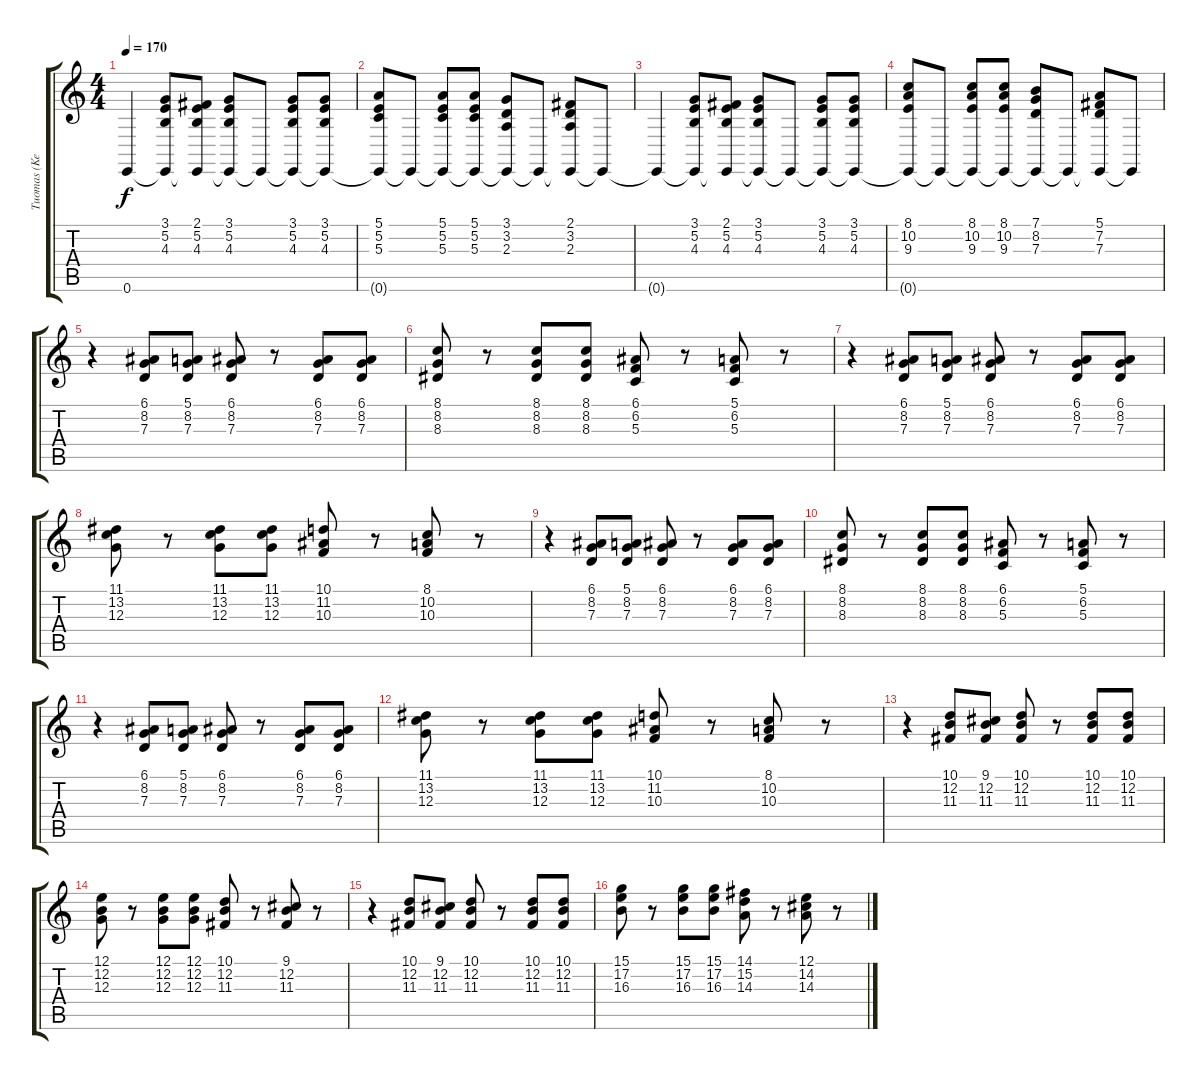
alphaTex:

\track ("Tuomas (Keyboard 1)" "Tuomas (Ke") {instrument stringensemble1}
\staff {score tabs}
\tuning (E4 B3 G3 D3 A2 E2) {hide}
\ts (4 4)
\tempo 170
\clef g2
\ks c
0.6{t}.4{dy f} (3.1 5.2 4.3 0.6{t}).8 (2.1 5.2 4.3 0.6{t}).8 (3.1 5.2 4.3 0.6{t}).8 0.6{t}.8 (3.1 5.2 4.3 0.6{t}).8 (3.1 5.2 4.3 0.6{t}).8 |
(5.1 5.2 5.3 0.6{t}).8 0.6{t}.8 (5.1 5.2 5.3 0.6{t}).8 (5.1 5.2 5.3 0.6{t}).8 (3.1 3.2 2.3 0.6{t}).8 0.6{t}.8 (2.1 3.2 2.3 0.6{t}).8 0.6{t}.8 |
0.6{t}.4 (3.1 5.2 4.3 0.6{t}).8 (2.1 5.2 4.3 0.6{t}).8 (3.1 5.2 4.3 0.6{t}).8 0.6{t}.8 (3.1 5.2 4.3 0.6{t}).8 (3.1 5.2 4.3 0.6{t}).8 |
(8.1 10.2 9.3 0.6{t}).8 0.6{t}.8 (8.1 10.2 9.3 0.6{t}).8 (8.1 10.2 9.3 0.6{t}).8 (7.1 8.2 7.3 0.6{t}).8 0.6{t}.8 (5.1 7.2 7.3 0.6{t}).8 0.6{t}.8 |
r.4 (6.1 8.2 7.3).8 (5.1 8.2 7.3).8 (6.1 8.2 7.3).8 r.8 (6.1 8.2 7.3).8 (6.1 8.2 7.3).8 |
(8.1 8.2 8.3).8 r.8 (8.1 8.2 8.3).8 (8.1 8.2 8.3).8 (6.1 6.2 5.3).8 r.8 (5.1 6.2 5.3).8 r.8 |
r.4 (6.1 8.2 7.3).8 (5.1 8.2 7.3).8 (6.1 8.2 7.3).8 r.8 (6.1 8.2 7.3).8 (6.1 8.2 7.3).8 |
(11.1 13.2 12.3).8 r.8 (11.1 13.2 12.3).8 (11.1 13.2 12.3).8 (10.1 11.2 10.3).8 r.8 (8.1 10.2 10.3).8 r.8 |
r.4 (6.1 8.2 7.3).8 (5.1 8.2 7.3).8 (6.1 8.2 7.3).8 r.8 (6.1 8.2 7.3).8 (6.1 8.2 7.3).8 |
(8.1 8.2 8.3).8 r.8 (8.1 8.2 8.3).8 (8.1 8.2 8.3).8 (6.1 6.2 5.3).8 r.8 (5.1 6.2 5.3).8 r.8 |
r.4 (6.1 8.2 7.3).8 (5.1 8.2 7.3).8 (6.1 8.2 7.3).8 r.8 (6.1 8.2 7.3).8 (6.1 8.2 7.3).8 |
(11.1 13.2 12.3).8 r.8 (11.1 13.2 12.3).8 (11.1 13.2 12.3).8 (10.1 11.2 10.3).8 r.8 (8.1 10.2 10.3).8 r.8 |
r.4 (10.1 12.2 11.3).8 (9.1 12.2 11.3).8 (10.1 12.2 11.3).8 r.8 (10.1 12.2 11.3).8 (10.1 12.2 11.3).8 |
(12.1 12.2 12.3).8 r.8 (12.1 12.2 12.3).8 (12.1 12.2 12.3).8 (10.1 12.2 11.3).8 r.8 (9.1 12.2 11.3).8 r.8 |
r.4 (10.1 12.2 11.3).8 (9.1 12.2 11.3).8 (10.1 12.2 11.3).8 r.8 (10.1 12.2 11.3).8 (10.1 12.2 11.3).8 |
(15.1 17.2 16.3).8 r.8 (15.1 17.2 16.3).8 (15.1 17.2 16.3).8 (14.1 15.2 14.3).8 r.8 (12.1 14.2 14.3).8 r.8
